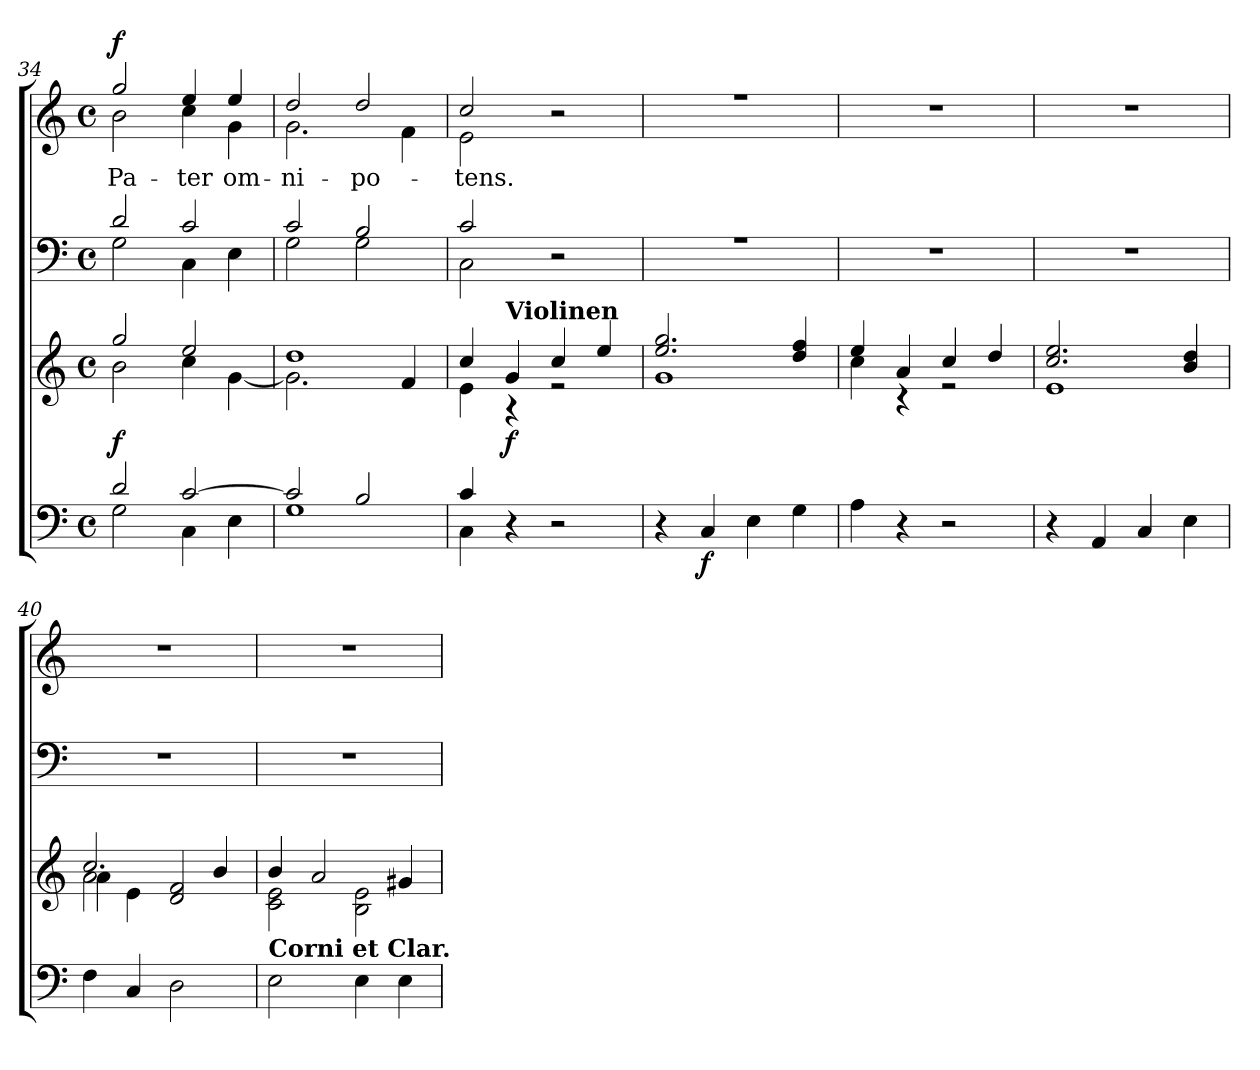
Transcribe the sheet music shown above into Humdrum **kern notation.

**kern	**dynam	**kern	**dynam	**kern	**kern	**text	**dynam
*part4	*part4	*part3	*part3	*part2	*part1	*part1	*part1
*staff4	*staff4	*staff3	*staff3	*staff2	*staff1	*staff1	*staff1
*clefF4	*	*clefG2	*	*clefF4	*clefG2	*	*
*k[]	*	*k[]	*	*k[]	*k[]	*	*
*C:	*	*C:	*	*C:	*C:	*	*
*M4/4	*	*M4/4	*	*M4/4	*M4/4	*	*
*met(c)	*	*met(c)	*	*met(c)	*met(c)	*	*
=34	=34	=34	=34	=34	=34	=34	=34
*^	*	*^	*	*^	*	*	*
!	!	!	!	!	!	!	!	!	!LO:LY:b:color=#000000	!
*	*	*	*	*	*	*	*	*^	*	*
2di/	2Gi\	.	2ggi/	2bi\	f	2di/	2Gi\	2ggi/	2bi\	Pa-	f
!	!	!	!	!	!	!	!	!	!	!LO:LY:b:color=#000000	!
[>2ci/	4Ci\	.	2eei/	4cci\	.	2ci/	4Ci\	4eei/	4cci\	-ter	.
!	!	!	!	!	!	!	!	!	!	!LO:LY:b:color=#000000	!
.	4Ei\	.	.	[<4gi\	.	.	4Ei\	4eei/	4gi\	om-	.
=35	=35	=35	=35	=35	=35	=35	=35	=35	=35	=35	=35
!	!	!	!	!	!	!	!	!	!	!LO:LY:b:color=#000000	!
2ci/]	1Gi	.	1ddi	2.gi\]	.	2ci/	2Gi\	2ddi/	2.gi\	-ni-	.
!	!	!	!	!	!	!	!	!	!	!LO:LY:b:color=#000000	!
2Bi/	.	.	.	.	.	2Bi/	2Gi\	2ddi/	.	-po-	.
.	.	.	.	4fi/	.	.	.	.	4fi\	.	.
=36	=36	=36	=36	=36	=36	=36	=36	=36	=36	=36	=36
!	!	!	!	!	!	!	!	!	!	!LO:LY:b:color=#000000	!
4ci/	4Ci\	.	4cci/	4ei\	.	2ci/	2Ci\	2cci/	2ei\	-tens.	.
!	!	!	!LO:TX:a:B:t=Violinen	!	!	!	!	!	!	!	!
4r	4ryy	.	4gi/	4r	f	.	.	.	.	.	.
2r	2ryy	.	4cci/	2r	.	2r	2ryy	2r	2ryy	.	.
.	.	.	4eei/	.	.	.	.	.	.	.	.
*v	*v	*	*	*	*	*	*	*	*	*	*
=37	=37	=37	=37	=37	=37	=37	=37	=37	=37	=37
4r	.	2.eei/ 2.ggi	1gi	.	1r	1ryy	1r	1ryy	.	.
4Ci/	f	.	.	.	.	.	.	.	.	.
4Ei\	.	.	.	.	.	.	.	.	.	.
4Gi\	.	4ddi/ 4ffi	.	.	.	.	.	.	.	.
*	*	*	*	*	*v	*v	*	*	*	*
*	*	*	*	*	*	*v	*v	*	*
=38	=38	=38	=38	=38	=38	=38	=38	=38
4Ai\	.	4eei/	4cci\	.	1r	1r	.	.
4r	.	4ai/	4r	.	.	.	.	.
2r	.	4cci/	2r	.	.	.	.	.
.	.	4ddi/	.	.	.	.	.	.
!!LO:PB:g=z
=39	=39	=39	=39	=39	=39	=39	=39	=39
4r	.	2.cci/ 2.eei	1ei	.	1r	1r	.	.
4AAi/	.	.	.	.	.	.	.	.
4Ci/	.	.	.	.	.	.	.	.
4Ei\	.	4bi/ 4ddi	.	.	.	.	.	.
=40	=40	=40	=40	=40	=40	=40	=40	=40
*	*	*	*^	*	*	*	*	*
4Fi\	.	2.cci/	2ai\	4ai\	.	1r	1r	.	.
4Ci/	.	.	.	4ei\	.	.	.	.	.
2Di\	.	.	2di/ 2fi	2ryy	.	.	.	.	.
.	.	4bi/	.	.	.	.	.	.	.
*	*	*	*v	*v	*	*	*	*	*
=41	=41	=41	=41	=41	=41	=41	=41	=41
!LO:TX:a:B:t=Corni et Clar.	!	!	!	!	!	!	!	!
2Ei\	.	4bi/	2ci\ 2ei	.	1r	1r	.	.
.	.	2ai/	.	.	.	.	.	.
4Ei\	.	.	2Bi\ 2ei	.	.	.	.	.
4Ei\	.	4g#Xi/	.	.	.	.	.	.
*	*	*v	*v	*	*	*	*	*
=	=	=	=	=	=	=	=
*-	*-	*-	*-	*-	*-	*-	*-
